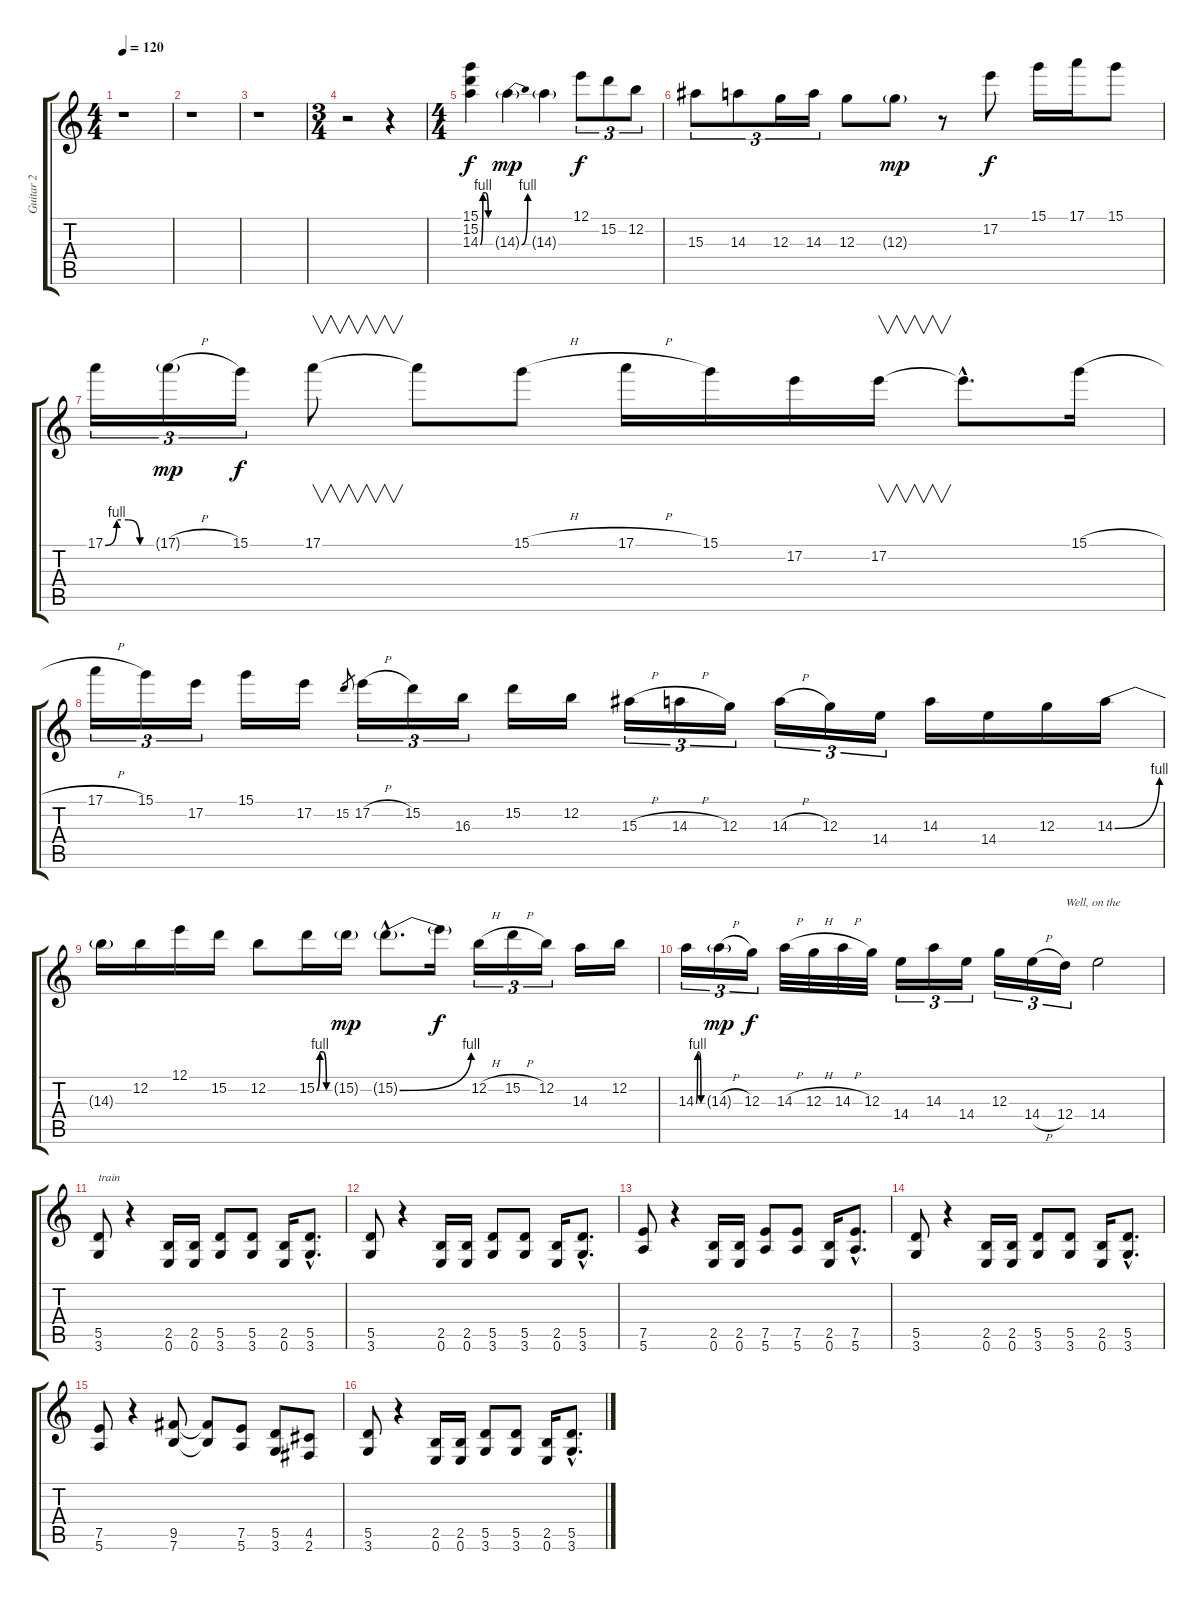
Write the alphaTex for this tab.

\track ("Guitar 2" "Guitar 2") {instrument overdrivenguitar}
\staff {score tabs}
\tuning (E4 B3 G3 D3 A2 E2) {hide}
\ts (4 4)
\tempo 120
\clef g2
\ks c
r.1{dy f instrument overdrivenguitar} |
r.1 |
r.1 |
\ts (3 4)
r.2 r.4 |
\ts (4 4)
(15.1 15.2 14.3{be (custom 0 0 15 4 30 4 45 0 60 0)}).4 14.3{be (bend 0 0 60 4) g}.4{dy mp} 14.3{g}.4 12.1.8{tu (3 2) dy f} 15.2.8{tu (3 2)} 12.2.8{tu (3 2)} |
15.3.8{tu (3 2)} 14.3.8{tu (3 2)} 12.3.16{tu (3 2)} 14.3.16{tu (3 2)} 12.3.8 12.3{g}.8{dy mp} r.8 17.2.8{dy f} 15.1.16 17.1.16 15.1.8 |
17.1{be (custom 0 0 15 4 30 4 45 0 60 0)}.16{tu (3 2)} 17.1{h g}.16{tu (3 2) dy mp} 15.1.16{tu (3 2) dy f} 17.1.8{v} 17.1{t}.8 15.1{h}.8 17.1{h}.16 15.1.16 17.2.16 17.2.16{v} 17.2{hac t}.8{d} 15.1{h}.16 |
17.1{h}.16{tu (3 2)} 15.1.16{tu (3 2)} 17.2.16{tu (3 2)} 15.1.16 17.2.16 15.2.8{gr} 17.2{h}.16{tu (3 2)} 15.2.16{tu (3 2)} 16.3.16{tu (3 2)} 15.2.16 12.2.16 15.3{h}.16{tu (3 2)} 14.3{h}.16{tu (3 2)} 12.3.16{tu (3 2)} 14.3{h}.16{tu (3 2)} 12.3.16{tu (3 2)} 14.4.16{tu (3 2)} 14.3.16 14.4.16 12.3.16 14.3{be (bend 0 0 60 4)}.16 |
14.3{t}.16 12.2.16 12.1.16 15.2.16 12.2.8 15.2{be (custom 0 0 15 4 30 4 45 0 60 0)}.16 15.2{g}.16{dy mp} 15.2{be (bend 0 0 60 4) g hac}.8{d} 15.2{t}.16{dy f} 12.2{h}.16{tu (3 2)} 15.2{h}.16{tu (3 2)} 12.2.16{tu (3 2)} 14.3.16 12.2.16 |
14.3{be (custom 0 0 15 4 30 4 45 0 60 0)}.16{tu (3 2)} 14.3{h g}.16{tu (3 2) dy mp} 12.3.16{tu (3 2) dy f} 14.3{h}.32 12.3{h}.32 14.3{h}.32 12.3.32 14.4.16{tu (3 2)} 14.3.16{tu (3 2)} 14.4.16{tu (3 2)} 12.3.16{tu (3 2)} 14.4{h}.16{tu (3 2)} 12.4.16{tu (3 2) txt "Well, on the"} 14.4.2 |
(5.5 3.6).8{txt "train"} r.4 (2.5 0.6).16 (2.5 0.6).16 (5.5 3.6).8 (5.5 3.6).8 (2.5 0.6).16 (5.5{hac} 3.6{hac}).8{d} |
(5.5 3.6).8 r.4 (2.5 0.6).16 (2.5 0.6).16 (5.5 3.6).8 (5.5 3.6).8 (2.5 0.6).16 (5.5{hac} 3.6{hac}).8{d} |
(7.5 5.6).8 r.4 (2.5 0.6).16 (2.5 0.6).16 (7.5 5.6).8 (7.5 5.6).8 (2.5 0.6).16 (7.5{hac} 5.6{hac}).8{d} |
(5.5 3.6).8 r.4 (2.5 0.6).16 (2.5 0.6).16 (5.5 3.6).8 (5.5 3.6).8 (2.5 0.6).16 (5.5{hac} 3.6{hac}).8{d} |
(7.5 5.6).8 r.4 (9.5 7.6).8 (9.5{t} 7.6{t}).8 (7.5 5.6).8 (5.5 3.6).8 (4.5 2.6).8 |
(5.5 3.6).8 r.4 (2.5 0.6).16 (2.5 0.6).16 (5.5 3.6).8 (5.5 3.6).8 (2.5 0.6).16 (5.5{hac} 3.6{hac}).8{d}
